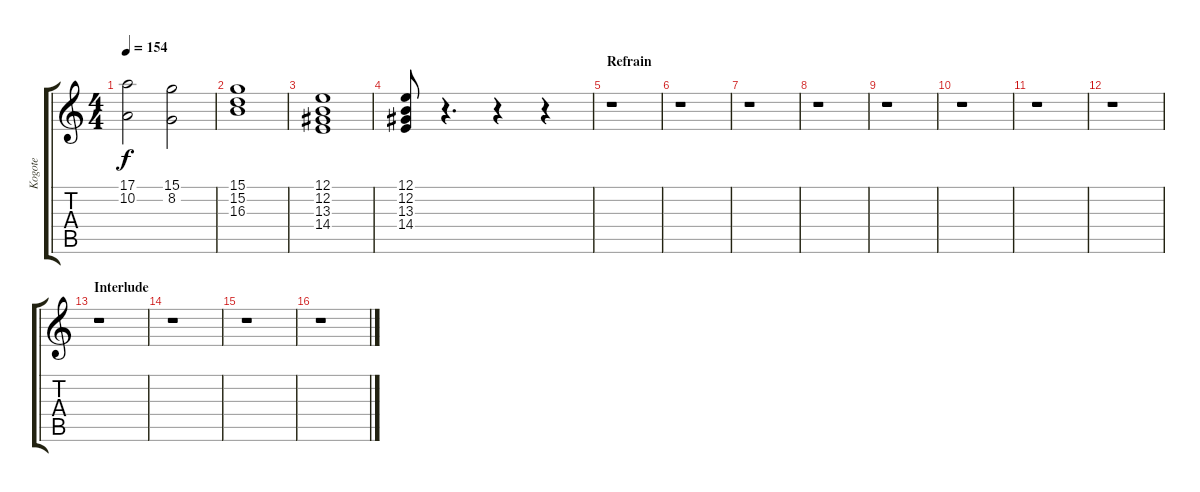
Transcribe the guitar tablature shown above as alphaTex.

\track ("Kogote" "Kogote") {instrument drawbarorgan}
\staff {score tabs}
\tuning (E4 B3 G3 D3 A2 E2) {hide}
\ts (4 4)
\tempo 154
\clef g2
\ks c
(17.1 10.2).2{dy f} (15.1 8.2).2 |
(15.1 15.2 16.3).1 |
(12.1 12.2 13.3 14.4).1 |
(12.1 12.2 13.3 14.4).8 r.4{d} r.4 r.4 |
\section ("" "Refrain")
r.1 |
r.1 |
r.1 |
r.1 |
r.1 |
r.1 |
r.1 |
r.1 |
\section ("" "Interlude")
r.1 |
r.1 |
r.1 |
r.1
